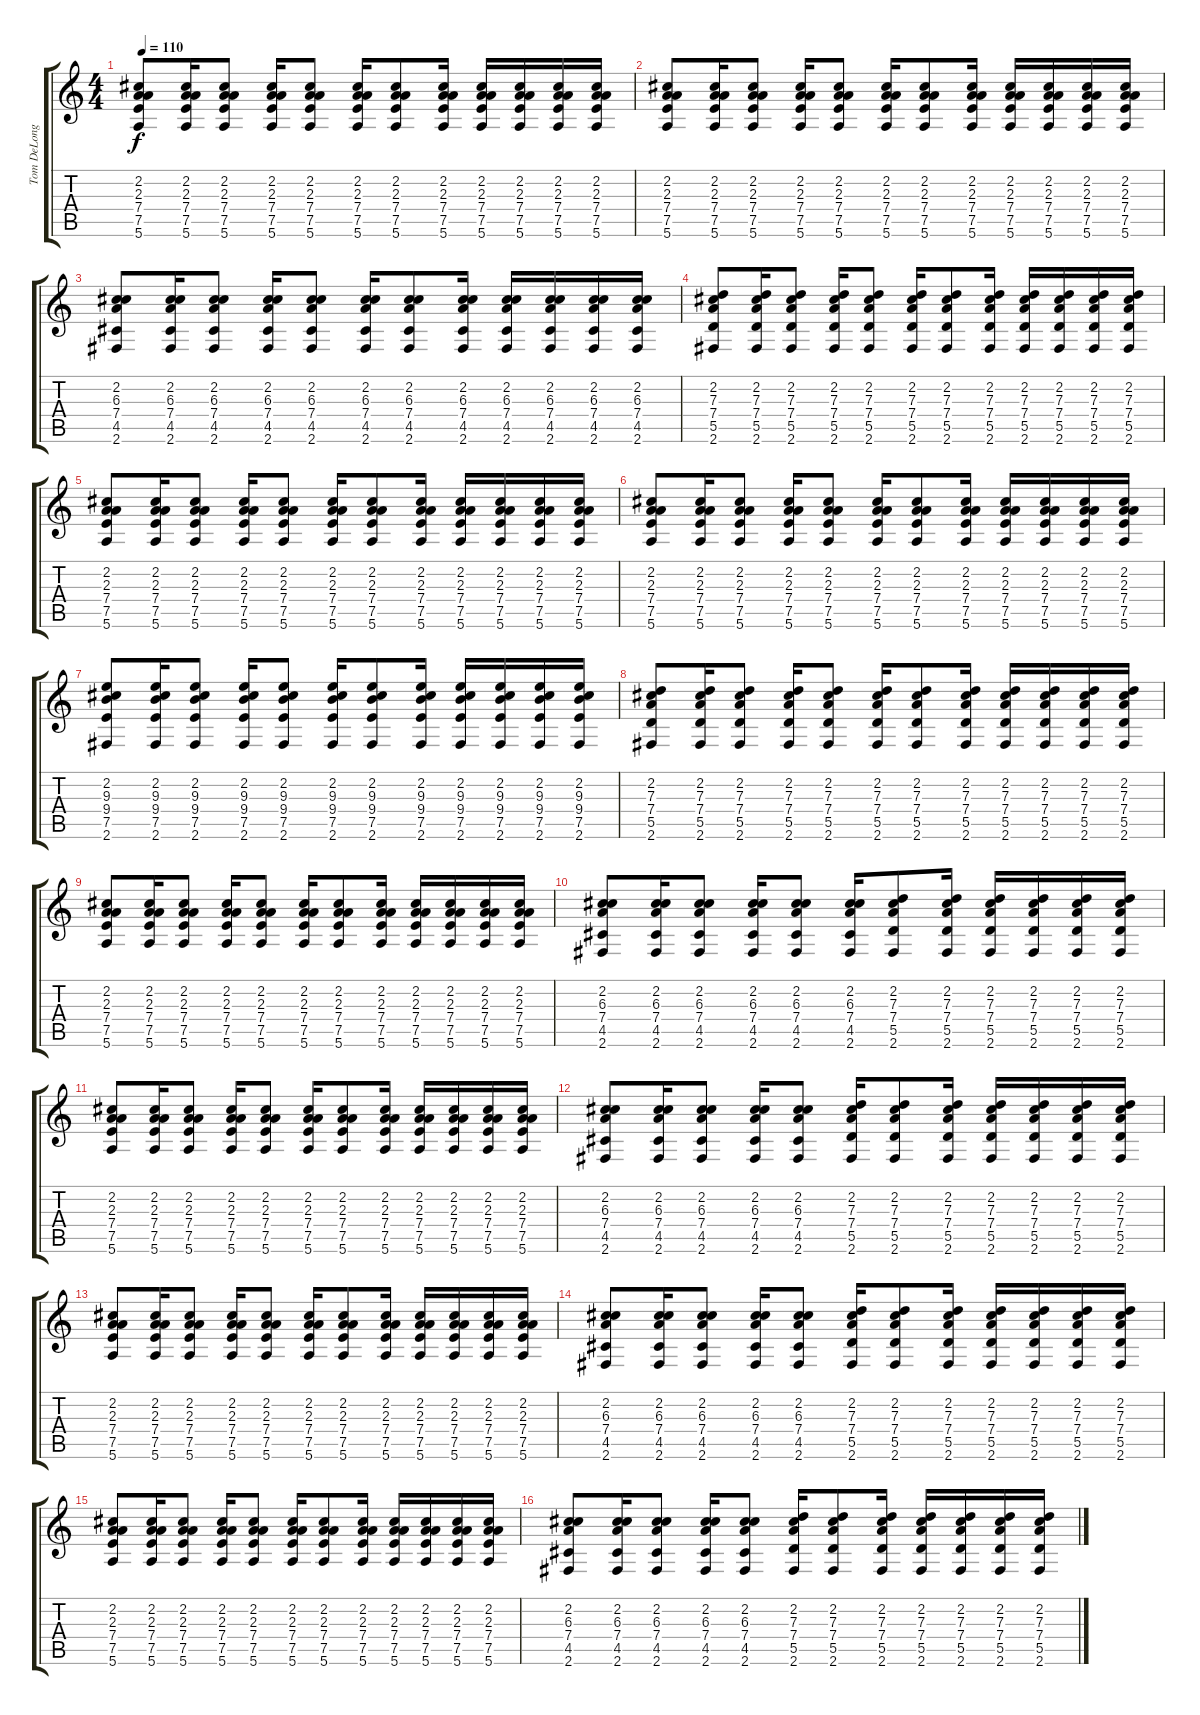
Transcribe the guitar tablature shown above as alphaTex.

\track ("Tom DeLonge" "Tom DeLong") {instrument acousticguitarsteel}
\staff {score tabs}
\tuning (E4 B3 G3 D3 A2 E2) {hide}
\ts (4 4)
\tempo 110
\clef g2
\ks c
(2.2 2.3 7.4 7.5 5.6).8{dy f} (2.2 2.3 7.4 7.5 5.6).16 (2.2 2.3 7.4 7.5 5.6).8 (2.2 2.3 7.4 7.5 5.6).16 (2.2 2.3 7.4 7.5 5.6).8 (2.2 2.3 7.4 7.5 5.6).16 (2.2 2.3 7.4 7.5 5.6).8 (2.2 2.3 7.4 7.5 5.6).16 (2.2 2.3 7.4 7.5 5.6).16 (2.2 2.3 7.4 7.5 5.6).16 (2.2 2.3 7.4 7.5 5.6).16 (2.2 2.3 7.4 7.5 5.6).16 |
(2.2 2.3 7.4 7.5 5.6).8 (2.2 2.3 7.4 7.5 5.6).16 (2.2 2.3 7.4 7.5 5.6).8 (2.2 2.3 7.4 7.5 5.6).16 (2.2 2.3 7.4 7.5 5.6).8 (2.2 2.3 7.4 7.5 5.6).16 (2.2 2.3 7.4 7.5 5.6).8 (2.2 2.3 7.4 7.5 5.6).16 (2.2 2.3 7.4 7.5 5.6).16 (2.2 2.3 7.4 7.5 5.6).16 (2.2 2.3 7.4 7.5 5.6).16 (2.2 2.3 7.4 7.5 5.6).16 |
(2.2 6.3 7.4 4.5 2.6).8 (2.2 6.3 7.4 4.5 2.6).16 (2.2 6.3 7.4 4.5 2.6).8 (2.2 6.3 7.4 4.5 2.6).16 (2.2 6.3 7.4 4.5 2.6).8 (2.2 6.3 7.4 4.5 2.6).16 (2.2 6.3 7.4 4.5 2.6).8 (2.2 6.3 7.4 4.5 2.6).16 (2.2 6.3 7.4 4.5 2.6).16 (2.2 6.3 7.4 4.5 2.6).16 (2.2 6.3 7.4 4.5 2.6).16 (2.2 6.3 7.4 4.5 2.6).16 |
(2.2 7.3 7.4 5.5 2.6).8 (2.2 7.3 7.4 5.5 2.6).16 (2.2 7.3 7.4 5.5 2.6).8 (2.2 7.3 7.4 5.5 2.6).16 (2.2 7.3 7.4 5.5 2.6).8 (2.2 7.3 7.4 5.5 2.6).16 (2.2 7.3 7.4 5.5 2.6).8 (2.2 7.3 7.4 5.5 2.6).16 (2.2 7.3 7.4 5.5 2.6).16 (2.2 7.3 7.4 5.5 2.6).16 (2.2 7.3 7.4 5.5 2.6).16 (2.2 7.3 7.4 5.5 2.6).16 |
(2.2 2.3 7.4 7.5 5.6).8 (2.2 2.3 7.4 7.5 5.6).16 (2.2 2.3 7.4 7.5 5.6).8 (2.2 2.3 7.4 7.5 5.6).16 (2.2 2.3 7.4 7.5 5.6).8 (2.2 2.3 7.4 7.5 5.6).16 (2.2 2.3 7.4 7.5 5.6).8 (2.2 2.3 7.4 7.5 5.6).16 (2.2 2.3 7.4 7.5 5.6).16 (2.2 2.3 7.4 7.5 5.6).16 (2.2 2.3 7.4 7.5 5.6).16 (2.2 2.3 7.4 7.5 5.6).16 |
(2.2 2.3 7.4 7.5 5.6).8 (2.2 2.3 7.4 7.5 5.6).16 (2.2 2.3 7.4 7.5 5.6).8 (2.2 2.3 7.4 7.5 5.6).16 (2.2 2.3 7.4 7.5 5.6).8 (2.2 2.3 7.4 7.5 5.6).16 (2.2 2.3 7.4 7.5 5.6).8 (2.2 2.3 7.4 7.5 5.6).16 (2.2 2.3 7.4 7.5 5.6).16 (2.2 2.3 7.4 7.5 5.6).16 (2.2 2.3 7.4 7.5 5.6).16 (2.2 2.3 7.4 7.5 5.6).16 |
(2.2 9.3 9.4 7.5 2.6).8 (2.2 9.3 9.4 7.5 2.6).16 (2.2 9.3 9.4 7.5 2.6).8 (2.2 9.3 9.4 7.5 2.6).16 (2.2 9.3 9.4 7.5 2.6).8 (2.2 9.3 9.4 7.5 2.6).16 (2.2 9.3 9.4 7.5 2.6).8 (2.2 9.3 9.4 7.5 2.6).16 (2.2 9.3 9.4 7.5 2.6).16 (2.2 9.3 9.4 7.5 2.6).16 (2.2 9.3 9.4 7.5 2.6).16 (2.2 9.3 9.4 7.5 2.6).16 |
(2.2 7.3 7.4 5.5 2.6).8 (2.2 7.3 7.4 5.5 2.6).16 (2.2 7.3 7.4 5.5 2.6).8 (2.2 7.3 7.4 5.5 2.6).16 (2.2 7.3 7.4 5.5 2.6).8 (2.2 7.3 7.4 5.5 2.6).16 (2.2 7.3 7.4 5.5 2.6).8 (2.2 7.3 7.4 5.5 2.6).16 (2.2 7.3 7.4 5.5 2.6).16 (2.2 7.3 7.4 5.5 2.6).16 (2.2 7.3 7.4 5.5 2.6).16 (2.2 7.3 7.4 5.5 2.6).16 |
(2.2 2.3 7.4 7.5 5.6).8 (2.2 2.3 7.4 7.5 5.6).16 (2.2 2.3 7.4 7.5 5.6).8 (2.2 2.3 7.4 7.5 5.6).16 (2.2 2.3 7.4 7.5 5.6).8 (2.2 2.3 7.4 7.5 5.6).16 (2.2 2.3 7.4 7.5 5.6).8 (2.2 2.3 7.4 7.5 5.6).16 (2.2 2.3 7.4 7.5 5.6).16 (2.2 2.3 7.4 7.5 5.6).16 (2.2 2.3 7.4 7.5 5.6).16 (2.2 2.3 7.4 7.5 5.6).16 |
(2.2 6.3 7.4 4.5 2.6).8 (2.2 6.3 7.4 4.5 2.6).16 (2.2 6.3 7.4 4.5 2.6).8 (2.2 6.3 7.4 4.5 2.6).16 (2.2 6.3 7.4 4.5 2.6).8 (2.2 6.3 7.4 4.5 2.6).16 (2.2 7.3 7.4 5.5 2.6).8 (2.2 7.3 7.4 5.5 2.6).16 (2.2 7.3 7.4 5.5 2.6).16 (2.2 7.3 7.4 5.5 2.6).16 (2.2 7.3 7.4 5.5 2.6).16 (2.2 7.3 7.4 5.5 2.6).16 |
(2.2 2.3 7.4 7.5 5.6).8 (2.2 2.3 7.4 7.5 5.6).16 (2.2 2.3 7.4 7.5 5.6).8 (2.2 2.3 7.4 7.5 5.6).16 (2.2 2.3 7.4 7.5 5.6).8 (2.2 2.3 7.4 7.5 5.6).16 (2.2 2.3 7.4 7.5 5.6).8 (2.2 2.3 7.4 7.5 5.6).16 (2.2 2.3 7.4 7.5 5.6).16 (2.2 2.3 7.4 7.5 5.6).16 (2.2 2.3 7.4 7.5 5.6).16 (2.2 2.3 7.4 7.5 5.6).16 |
(2.2 6.3 7.4 4.5 2.6).8 (2.2 6.3 7.4 4.5 2.6).16 (2.2 6.3 7.4 4.5 2.6).8 (2.2 6.3 7.4 4.5 2.6).16 (2.2 6.3 7.4 4.5 2.6).8 (2.2 7.3 7.4 5.5 2.6).16 (2.2 7.3 7.4 5.5 2.6).8 (2.2 7.3 7.4 5.5 2.6).16 (2.2 7.3 7.4 5.5 2.6).16 (2.2 7.3 7.4 5.5 2.6).16 (2.2 7.3 7.4 5.5 2.6).16 (2.2 7.3 7.4 5.5 2.6).16 |
(2.2 2.3 7.4 7.5 5.6).8 (2.2 2.3 7.4 7.5 5.6).16 (2.2 2.3 7.4 7.5 5.6).8 (2.2 2.3 7.4 7.5 5.6).16 (2.2 2.3 7.4 7.5 5.6).8 (2.2 2.3 7.4 7.5 5.6).16 (2.2 2.3 7.4 7.5 5.6).8 (2.2 2.3 7.4 7.5 5.6).16 (2.2 2.3 7.4 7.5 5.6).16 (2.2 2.3 7.4 7.5 5.6).16 (2.2 2.3 7.4 7.5 5.6).16 (2.2 2.3 7.4 7.5 5.6).16 |
(2.2 6.3 7.4 4.5 2.6).8 (2.2 6.3 7.4 4.5 2.6).16 (2.2 6.3 7.4 4.5 2.6).8 (2.2 6.3 7.4 4.5 2.6).16 (2.2 6.3 7.4 4.5 2.6).8 (2.2 7.3 7.4 5.5 2.6).16 (2.2 7.3 7.4 5.5 2.6).8 (2.2 7.3 7.4 5.5 2.6).16 (2.2 7.3 7.4 5.5 2.6).16 (2.2 7.3 7.4 5.5 2.6).16 (2.2 7.3 7.4 5.5 2.6).16 (2.2 7.3 7.4 5.5 2.6).16 |
(2.2 2.3 7.4 7.5 5.6).8 (2.2 2.3 7.4 7.5 5.6).16 (2.2 2.3 7.4 7.5 5.6).8 (2.2 2.3 7.4 7.5 5.6).16 (2.2 2.3 7.4 7.5 5.6).8 (2.2 2.3 7.4 7.5 5.6).16 (2.2 2.3 7.4 7.5 5.6).8 (2.2 2.3 7.4 7.5 5.6).16 (2.2 2.3 7.4 7.5 5.6).16 (2.2 2.3 7.4 7.5 5.6).16 (2.2 2.3 7.4 7.5 5.6).16 (2.2 2.3 7.4 7.5 5.6).16 |
(2.2 6.3 7.4 4.5 2.6).8 (2.2 6.3 7.4 4.5 2.6).16 (2.2 6.3 7.4 4.5 2.6).8 (2.2 6.3 7.4 4.5 2.6).16 (2.2 6.3 7.4 4.5 2.6).8 (2.2 7.3 7.4 5.5 2.6).16 (2.2 7.3 7.4 5.5 2.6).8 (2.2 7.3 7.4 5.5 2.6).16 (2.2 7.3 7.4 5.5 2.6).16 (2.2 7.3 7.4 5.5 2.6).16 (2.2 7.3 7.4 5.5 2.6).16 (2.2 7.3 7.4 5.5 2.6).16
